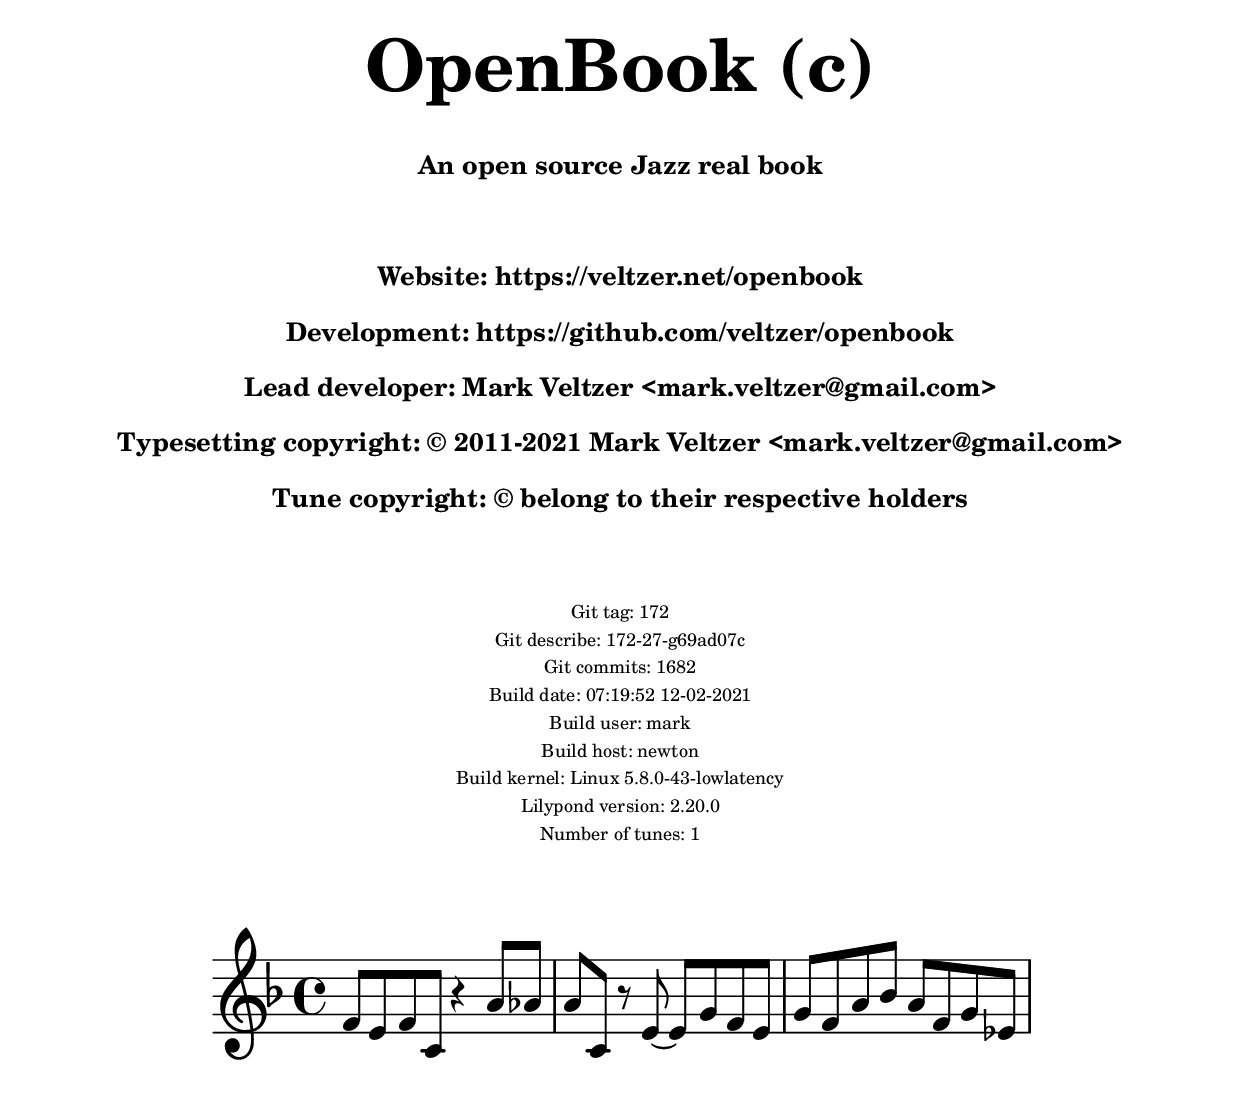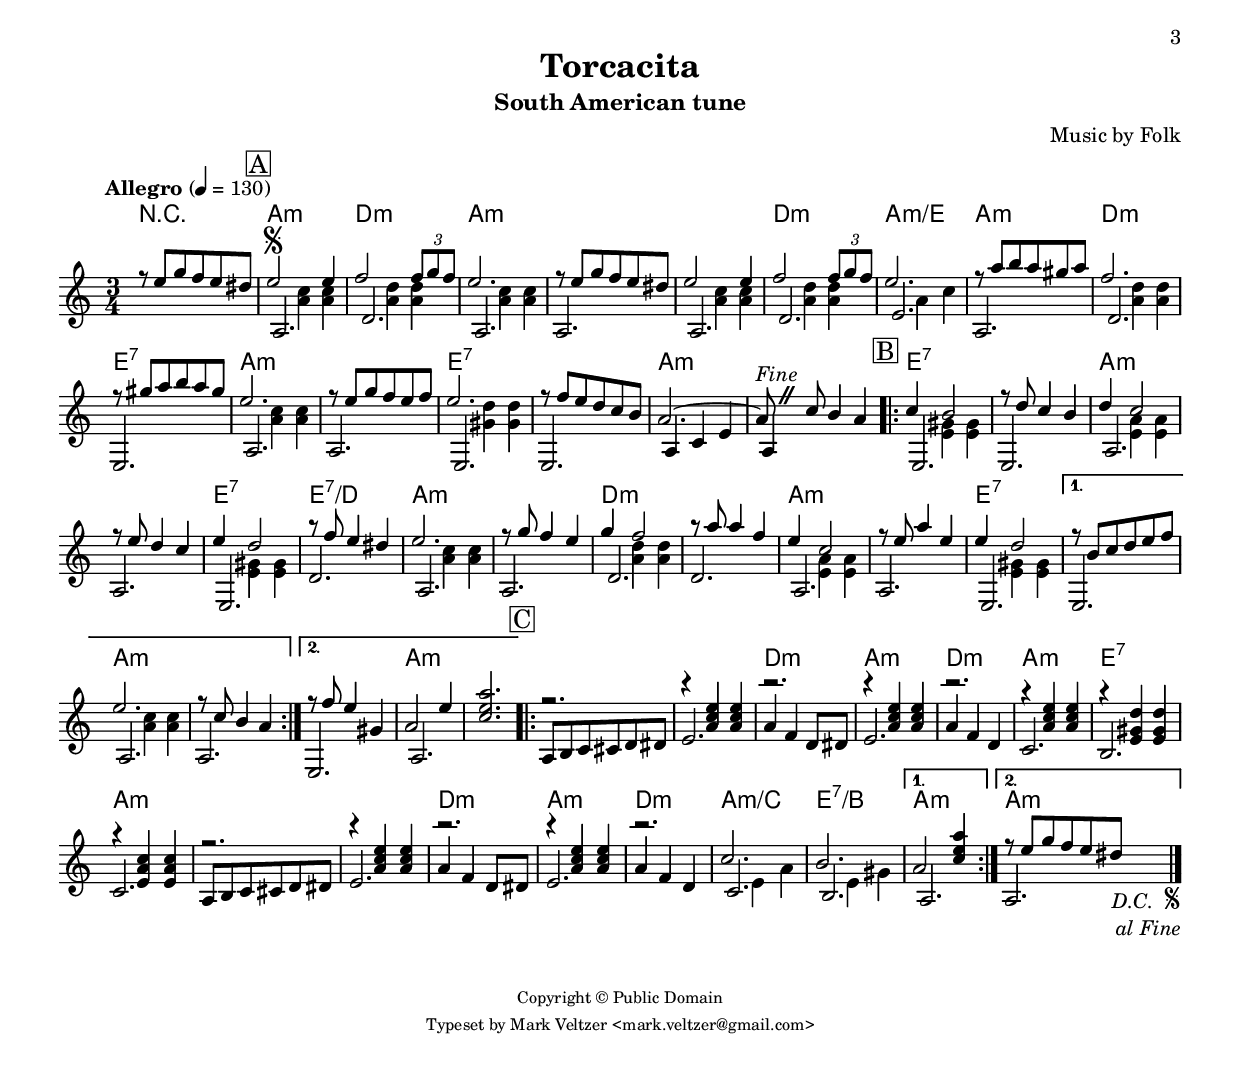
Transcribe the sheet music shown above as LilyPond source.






% lets emit the definitions

% end verbatim - this comment is a hack to prevent texinfo.tex
% from choking on non-European UTF-8 subsets

% this version tag will keep me compiling only on this version of lilypond.
%=====================================================================

\version "2.20.0"

% lets define a variable to hold the formatted build date (man 3 strftime):
%date=#(strftime "%T %d-%m-%Y" (localtime (current-time)))
%lilypond_version=#(lilypond-version)

% setting instruments for midi generation (bah - this doesn't work...)
%=====================================================================
%\set ChordNames.midiInstrument = #"acoustic grand"
%\set Staff.midiInstrument = #"flute"
%\set PianoStaff.instrumentName = #"acoustic grand"
% do not show chords unless they change...
%\set chordChanges = ##t

% number of staffs per page (this does not work because of my breaks)
%\paper {
%	system-count = #7
%}

\paper {
%% reduce spaces between systems and the bottom (taken from the lilypond
%% documentation and found the relevant variable)
%% the result of this is that I can fit 8 single staffs in one page
%% which is ideal for Jazz (think 32 bar divided into 8 lines of 4 bars each...).
%% I should really only apply this thing for Jazz tunes but that is a TODO item.
%% default is 4\mm - 3 already causes 8 staffs to take 2 pages
	between-system-padding = 2\mm
%% default is 20\mm
%% between-system-space = 16\mm
%% ragged-last-bottom = ##f
%% ragged-bottom = ##f

%% make lilypond increase the distance of the footer from the bottom of the page
%% it seems that if you don't do something like this you're going to have
%% a real problem seeing the footer in postscript printing....
%%bottom-margin = 2.5\cm

%% from /usr/share/lilypond/2.12.3/ly/titling-init.ly
%% to stop lilypond from printing footers...
	oddFooterMarkup = \markup {}

%% prevent lilypond from printing the headers...

	scoreTitleMarkup = \markup {}
	bookTitleMarkup = \markup {}
}
\layout {
%% don't have the first line indented
	indent = 0.0 \cm
%% don't know what this is (taken from Laurent Martelli...)
%%textheight = 1.5\cm

	\context {
		\Score
	%% change the size of the text fonts
	%%\override LyricText #'font-family = #'typewriter
		\override LyricText #'font-size = #'-2

	%% set the style of the chords to Jazz - I don't see this making any effect
		\override ChordName #'style = #'jazz
	%%\override ChordName #'word-space = #2

	%% set the chord size and font
	%%\override ChordName #'font-series = #'bold
	%%\override ChordName #'font-family = #'roman
	%%\override ChordName #'font-size = #-1

	%% don't show bar numbers (for jazz it makes it too cluttery)
		\remove "Bar_number_engraver"
	}
}
% reduce the font size (taken from the lilypond info documentation, default is 20)
#(set-global-staff-size 17.82)

% There is no need to set the paper size to a4 since it is the default.
% make lilypond use paper of size a4 (Is this the default ?!?)
%#(set-default-paper-size "a4")
%)

% Don't have textedit:// links for every note in the pdf file.
% This reduces the size of the pdf by a lot
\pointAndClickOff

% chord related matters
myChordDefinitions={
	<c ees ges bes des' fes' aes'>-\markup \super {7alt}
	<c e g bes f'>-\markup \super {7sus}
	<c e g bes d f'>-\markup \super {9sus}
	<c e g f'>-\markup \super {sus}
	<c ees ges bes>-\markup { "m" \super { "7 " \flat "5" } }
	<c ees ges beses>-\markup { "dim" \super { "7" } }
	<c ees ges>-\markup { "dim" }
%%<c e g b>-\markup { "maj7" }
	<c e gis bes d'>-\markup { \super { "9 " \sharp "5" } }
	<c e g bes d' a'>-\markup \super {13}
	<c e g bes d' fis'>-\markup { \super { "9 " \sharp "11" } }
}
myChordExceptions=#(append
	(sequential-music-to-chord-exceptions myChordDefinitions #t)
	ignatzekExceptions
)

% some macros to be reused all over
% =====================================================================
myBreak=\break
% do line breaks really matter?
myEndLine=\break
%myEndLine={}
myEndLineVoltaNotLast={}
myEndLineVoltaLast=\break
myEndLineVolta=\break
partBar=\bar "||"
endBar=\bar "|."
startBar=\bar ".|"
startRepeat=\bar "|:"
endRepeat=\bar ":|"
startTune={}
endTune=\bar "|."
myFakeEndLine={}
mySegno=\mark \markup { \musicglyph #"scripts.segno" }
myCoda=\mark \markup { \musicglyph #"scripts.coda" }

% some functions to be reused all over
% =====================================================================
% A wrapper for section markers that allows us to control their formatting

% You can have a circle instead of a box using:
% \mark \markup { \circle #mark }
myMark =
#(define-music-function
	(parser location mark)
	(markup?)
	#{
	\mark \markup { \box #mark }
	#})
myWordMark =
#(define-music-function
	(parser location mark)
	(markup?)
	#{
	\mark \markup { \box #mark }
	#})
% grace that does appoggiatura
%\grace $notes
myGrace = #(define-music-function (parser location notes) (ly:music?) #{ \appoggiatura $notes #})
% grace that does nothing
%myGrace = #(define-music-function (parser location notes) (ly:music?) #{ #})

% this is a macro that * really * breaks lines. You don't really need this since a regular \break will work
% AS LONG AS you have the '\remove Bar_engraver' enabled...
hardBreak={ \bar "" \break }
% a macro to make vertical space
verticalSpace=\markup { \null }

% macros to help in parenthesizing chords
% see the playground area for openbook and http://lilypond.1069038.n5.nabble.com/Parenthesizing-chord-names-td44370.html
#(define (left-parenthesis-ignatzek-chord-names in-pitches bass inversion context) (markup #:line ("(" (ignatzek-chord-names in-pitches bass inversion context))))
#(define (right-parenthesis-ignatzek-chord-names in-pitches bass inversion context) (markup #:line ((ignatzek-chord-names in-pitches bass inversion context) ")")))
#(define (parenthesis-ignatzek-chord-names in-pitches bass inversion context) (markup #:line ("(" (ignatzek-chord-names in-pitches bass inversion context) ")")))
LPC = { \once \set chordNameFunction = #left-parenthesis-ignatzek-chord-names }
RPC = { \once \set chordNameFunction = #right-parenthesis-ignatzek-chord-names }
OPC = { \once \set chordNameFunction = #parenthesis-ignatzek-chord-names }

% some macros for marking parts of jazz tunes
% =====================================================================
startSong={}
% If we want endings of parts to be denoted by anything we need
% to find a smarter function that this since this will tend
% to make other things disapper (repeat markings etc)
%endSong=\bar "|."
endSong={}
startPart={}
% If we want endings of parts to be denoted by anything we need
% to find a smarter function that this since this will tend
% to make other things disapper (repeat markings etc)
% endPart=\bar "||"
endPart={}
startChords={
%% this causes chords that do not change to disappear...
	\set chordChanges = ##t
%% use my own chord exceptions
	\set chordNameExceptions = #myChordExceptions
}
endChords={}


% lets always include guitar definitions
\include "predefined-guitar-fretboards.ly"

% book header
%\book {
%% this is the title page
	\bookpart {
		\markup {
			\column {
				\null
				\null
				\null
				\null
				\null
				\null
				\null
				\null
				\null
				\null
				\fill-line { \fontsize #11 \bold "OpenBook (c)"}
				\null
				\null
				\fill-line { \larger \larger \bold "An open source Jazz real book" }
				\null
				\null
				\null
				\fill-line {
					\huge \bold \concat {
						"Website: "
						\with-url #"https://veltzer.net/openbook" https://veltzer.net/openbook
					}
				}
				\null
				\fill-line {
					\huge \bold \concat {
						"Development: "
						\with-url #"https://github.com/veltzer/openbook" https://github.com/veltzer/openbook
					}
				}
				\null
				\fill-line {
					\huge \bold \concat {
						"Lead developer: Mark Veltzer "
						"<" \with-url #"mailto:mark.veltzer@gmail.com" mark.veltzer@gmail.com ">"
					}
				}
				\null
				\fill-line {
					\huge \bold \concat {
						"Typesetting copyright: © 2011-"
						2021
						" Mark Veltzer "
						"<" \with-url #"mailto:mark.veltzer@gmail.com" mark.veltzer@gmail.com ">"
					}
				}
				\null
				\fill-line { \huge \bold "Tune copyright: © belong to their respective holders" }
				\null
				\null
				\null
				\fill-line { \small "Git tag: 172" }
				\fill-line { \small "Git describe: 172-27-g69ad07c" }
				\fill-line { \small "Git commits: 1682" }
				\fill-line { \small "Build date: 07:19:52 12-02-2021" }
				\fill-line { \small "Build user: mark" }
				\fill-line { \small "Build host: newton" }
				\fill-line { \small "Build kernel: Linux 5.8.0-43-lowlatency" }
				\fill-line { \small "Lilypond version: 2.20.0" }
				\fill-line { \small "Number of tunes: 1" }
				\null
				\null
				\null
			}
		}
		\score {
			<<
				\new Staff="Melody" {
					\new Voice="Voice"
					\relative c' {
						\time 4/4
						\key f \major
						\set fontSize = #-3
						f8 e f c r4 a'8 aes | a c, r e~ e g f e | g f a bes a f g ees
					}
				}
			>>
			\layout {
				#(layout-set-staff-size 35)
				indent = 2.6\cm
			}
		}
	}

\markuplist \table-of-contents
\pageBreak

% from here everything needs to go into a loop

% include anything the user wants before the bookpart starts



PartChords=\chordmode {
	\startSong
	\startChords

%% there is no need to worry about which instrument plays the chords
%% since they will not be heard...

	r2. |

	a:m | d:m | a2.*2:m | \myFakeEndLine
	a2.:m | d:m | a:m/e | a:m | \myFakeEndLine
	d:m | e:7 | a2.*2:m | \myFakeEndLine
	e:7 | a:m | \myFakeEndLine

	\repeat volta 2 {
		e2.*2:7 | a:m | \myFakeEndLine
		e2.:7 | e:7/d | a2.*2:m | \myFakeEndLine
		d:m | a:m | \myFakeEndLine
		e2.:7 |
	} \alternative {
		{ e2.:7 | a2.*2:m | }
		{ e2.:7 | a2.*2:m | }
	} \myFakeEndLine

	\repeat volta 2 {
		a2.*2:m | d2.:m | a:m | \myFakeEndLine
		d:m | a:m | e:7 | a:m | \myFakeEndLine
		a2.*2:m | d2.:m | a:m | \myFakeEndLine
		d:m | a:m/c | e:7/b |
	} \alternative {
		{ a:m | }
		{ a:m | }
	} \myFakeEndLine

	\endChords
	\endSong
}

PartHighVoice=\relative c' {

	\tempo "Allegro" 4 = 130
	\time 3/4
	\key c \major

%% this is to let lily know that this is voice one
	\voiceOne

	r8 e' g f e dis |

	\myMark "A"
	e2\segno e4 | f2 \tuplet 3/2 {f8 g f} | e2. | r8 e g f e dis | \myFakeEndLine
	e2 e4 | f2 \tuplet 3/2 {f8 g f} | e2. | r8 a b a gis a | \myFakeEndLine
	f2. | r8 gis a b a gis | e2. | r8 e g f e f | \myFakeEndLine
	e2. | r8 f e d c b | a2. ~ | a8-\markup { \italic "Fine" }
	\override BreathingSign.text = \markup {
		\musicglyph #"scripts.caesura.straight"
	}
	\breathe
	c b4 a | \myFakeEndLine

	\myMark "B"
	\repeat volta 2 {
		c4 b2 | r8 d c4 b | d c2 | r8 e d4 c | \myFakeEndLine
		e d2 | r8 f e4 dis | e2. | r8 g f4 e | \myFakeEndLine
		g f2 | r8 a a4 f | e c2 | r8 e a4 e | \myFakeEndLine
		e d2 |
	} \alternative {
		{ r8 b c d e f | e2. | r8 c b4 a | }
		{ r8 f' e4 gis, | a2 e'4 | <c e a>2. | }
	} \myFakeEndLine

	\myMark "C"
	\repeat volta 2 {
		r2. | r4 <a c e> <a c e> | r2. | r4 <a c e> <a c e> | \myFakeEndLine
		r2. | r4 <a c e> <a c e> | r4 <e gis d'> <e gis d'> | r4 <e a c> <e a c> | \myFakeEndLine
		r2. | r4 <a c e> <a c e> | r2. | r4 <a c e> <a c e> | \myFakeEndLine
		r2. | c | b |
	} \alternative {
		{ a2 <c e a>4 | }
		{ r8 e g f e dis_\markup {
			\center-column {
				\line
				{ \italic "D.C. "
				\tiny \raise #1
				\musicglyph #"scripts.segno"
				}
				\italic " al Fine"
			}
		} | }
	} \myFakeEndLine

	\endTune
}

PartMidVoice=\relative c' {
	\time 3/4

%% this is to let lily know that this is voice one
	\voiceTwo

	s2. |

	s4 <a' c> <a c> | s <a d> <a d> | s <a c> <a c> | s2. |
	s4 <a c> <a c> | s <a d> <a d> | s a c | s2. |
	s4 <a d> <a d> | s2. | s4 <a c> <a c> | s2. |
	s4 <gis d'> <gis d'> | s2. | s | s |

	\repeat volta 2 {
		s4 <e gis> <e gis> | s2. | s4 <e a> <e a> | s2. |
		s4 <e gis> <e gis> | s2. | s4 <a c> <a c> | s2. |
		s4 <a d> <a d> | s2. | s4 <e a> <e a> | s2. |
		s4 <e gis> <e gis> |
	} \alternative {
		{ s2. | s4 <a c> <a c> | s2. | }
		{ s2. | s2. | s2. | }
	}

	\repeat volta 2 {
		s2. | s2. | s2. | s2. |
		s2. | s2. | s2. | s2. |
		s2. | s2. | s2. | s2. |
		s2. | s4 e a | s e gis |
	} \alternative {
		{ s2. | }
		{ s2. | }
	}
}

PartLowVoice=\relative c' {
	\time 3/4

%% this is to let lily know that this is voice one
	\voiceThree

	s2. |

	a2. | d | a | a |
	a | d | e | a, |
	d | e, | a | a |
	e | e | a4 c e | a, s s |

	\repeat volta 2 {
		e2. | e | a | a |
		e | d' | a | a |
		d | d | a | a |
		e |
	} \alternative {
		{ e | a | a | }
		{ e | a | s | }
	}

	\repeat volta 2 {
		a8 b c cis d dis | e2. | a4 f d8 dis | e2. |
		a4 f d | c2. | b | c |
		a8 b c cis d dis | e2. | a4 f d8 dis | e2. |
		a4 f d | c2. | b |
	} \alternative {
		{ a | }
		{ a | }
	}
}



\bookpart {

% this causes the variables to be defined...











% now play with the variables that depend on language



% calculate the tag line


% calculate the typesetby




\tocItem \markup "Torcacita / Folk"





% taken from "/usr/share/lilypond/2.12.3/ly/titling-init.ly"
\markup {
	\column {
		\override #'(baseline-skip . 3.5)
		\column {
			\huge \larger \bold
			\fill-line { \larger "Torcacita" }
			\fill-line { \large \smaller \bold \larger "South American tune" }
			\fill-line {
				""
				"Music by Folk"
			}
			\fill-line {
				""
			}
		}
	}
}
\noPageBreak






% score for printing
\score {
	<<
		\new ChordNames="Partchords" \PartChords
		\new Staff="Melody" <<
			\new Voice="highvoice" \PartHighVoice
			\new Voice="midvoice" \PartMidVoice
			\new Voice="lowvoice" \PartLowVoice
		>>
	>>
	\layout {
	}
}


\noPageBreak
\markup \column {
%% just a little space
	\null
	\fill-line {
		\smaller \smaller { "Copyright © Public Domain" }
	}
	\fill-line {
		\smaller \smaller { "Typeset by Mark Veltzer <mark.veltzer@gmail.com>" }
	}
}



}


% book footer
%}
